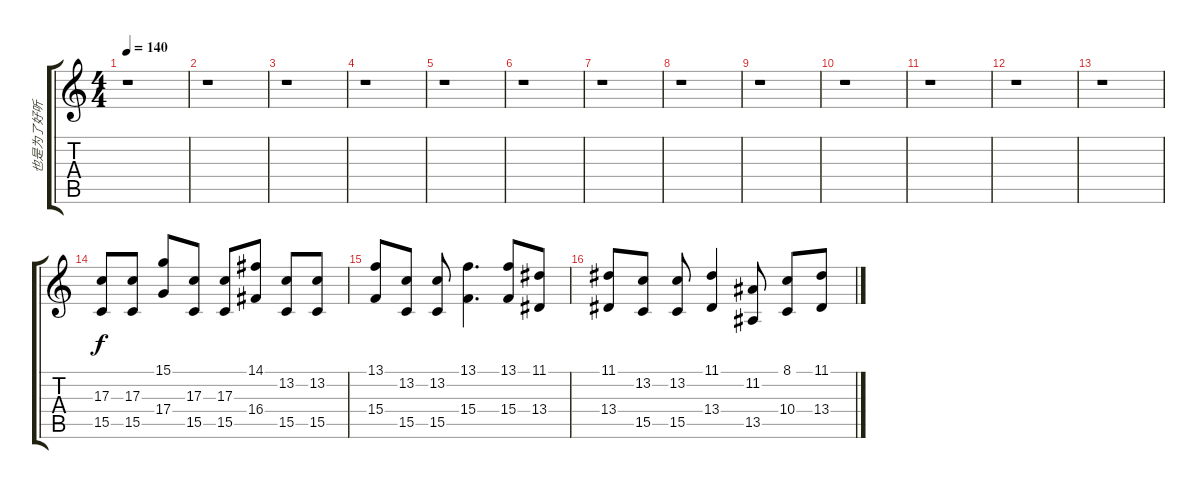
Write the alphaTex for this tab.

\track ("也是为了好听" "也是为了好听") {instrument stringensemble1}
\staff {score tabs}
\tuning (E4 B3 G3 D3 A2 E2) {hide}
\ts (4 4)
\tempo 140
\clef g2
\ks c
r.1{dy f} |
r.1 |
r.1 |
r.1 |
r.1 |
r.1 |
r.1 |
r.1 |
r.1 |
r.1 |
r.1 |
r.1 |
r.1 |
(17.3 15.5).8 (17.3 15.5).8 (15.1 17.4).8 (17.3 15.5).8 (17.3 15.5).8 (14.1 16.4).8 (13.2 15.5).8 (13.2 15.5).8 |
(13.1 15.4).8 (13.2 15.5).8 (13.2 15.5).8 (13.1 15.4).4{d} (13.1 15.4).8 (11.1 13.4).8 |
(11.1 13.4).8 (13.2 15.5).8 (13.2 15.5).8 (11.1 13.4).4 (11.2 13.5).8 (8.1 10.4).8 (11.1 13.4).8
